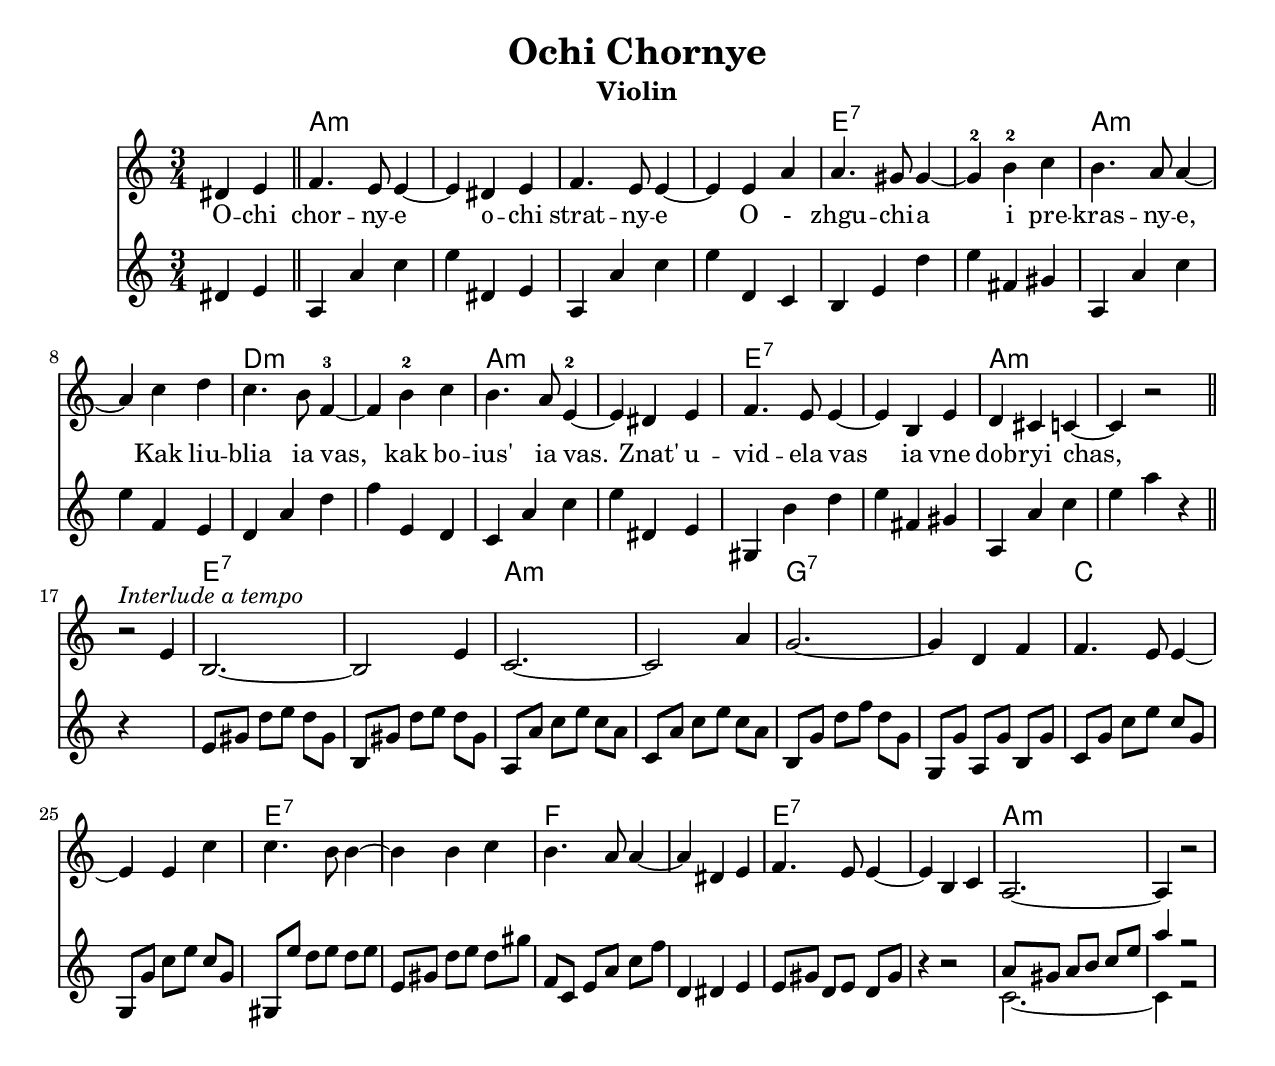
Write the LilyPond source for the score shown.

\version "2.24.0"
\include "english.ly"
%\pointAndClickOff
\paper{
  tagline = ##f
  print-all-headers = ##t
  #(set-paper-size "letter")
}
date = #(strftime "%d-%m-%Y" (localtime (current-time)))

%\markup{ \italic{ " Updated " \date  }  }

%\markup{ Got something to say? }

global = {
  \clef treble
  \key a \minor
  \time 3/4
  \set Score.rehearsalMarkFormatter = #format-mark-box-alphabet
}

%#################################### Melody ########################
melody = \relative c' {
  \global
  \partial 4*2 ds4 e  %lead in notes

  % \repeat volta 2{
  % \mark \default
  \bar "||"
  f4. e8 e4~
  e4 ds e|
  f4. e8 e4~
  e4 e a

  a4. gs8 gs4~|
  gs4-2 b-2 c
  b4. a8 a4~
  a4 c d|

  c4. b8 f4-3~
  f4 b-2 c|
  b4. a8 e4-2~|
  e4 ds e

  f4. e8 e4~
  e4 b e
  d4 cs c~
  c4 r 2 %\parenthesize a
  \bar "||"
  \break
  %} repeat end
  r2^\markup{\italic {"Interlude a tempo"}} e4
  b2.~
  b2 e4
  c2.~
  c2 a'4
  g2.~
  g4 d f
  f4. e8 e4~
  e4 e c'
  c4. b8 b4~
  b4 b c|
  b4. a8 a4~|
  a4 ds, e|
  f4. e8 e4~|
  e4 b c|
  a2.~
  a4 r2|
}
\addlyrics {
  O -- chi chor -- ny -- e
  o -- chi strat -- ny -- e
  O - zhgu -- chi -- a
  i pre -- kras -- ny -- e,
  Kak liu -- blia ia vas,
  kak bo -- ius' ia vas.
  Znat' u -- vid -- ela vas
  ia vne dob -- ryi chas,
}

secund = \relative c' {
  \global
  \partial 4*2 ds4 e  %lead in notes
  a,4 a' c
  e4 ds, e
  a,4 a' c
  e4 d, c

  b4 e d'
  e4 fs, gs  %up 8va from orig.
  a,4 a' c
  e4 f, e

  d4 a' d
  f4 e, d
  c4 a' c

  e4 ds, e
  gs,4 b' d
  e4 fs, gs  %up 8va from orig.
  a,4 a' c
  e4 a r


  % Interlude
  r4*3
  e,8[gs] d'[e] d[gs,]|
  b,8[gs']d'[e] d[gs,]
  a,8[a']c[e]c[a]
  c,8[a']c[e]c[a]

  b,8[g']d'[f]d[g,]
  g,8[g']a,[g']b,[g']
  c,8[g']c[e]c[g]
  g,8[g'] c[e]c[g]

  gs,8[e'']d[e]d[e]
  e,8[gs]d'[e] d[gs]
  f,8[c]e[a]c[f]
  d,4 ds e
  e8[gs]d[e]d[gs]
  r4 r2
  <<
    {
      a8[gs]a[b]c[e]
      a4 r2
    } \\
    {c,,2.~ c4 r2}
  >>
}


%################################# Chords #######################
harmonies = \chordmode {
  \skip 2
  a4*12:m
  e4*6:7
  a4*6:m
  d4*6:m
  a4*6:m
  e4*6:7
  a4*6:m
  % Interlude
  s4*3
  e4*6:7
  a4*6:m
  g4*6:7
  c4*6
  e4*6:7
  f4*6
  e4*6:7
  a4*6:m

}



\score {
  <<
    \new ChordNames {
      \set chordChanges = ##f
      \harmonies
    }
    \new Staff
    \melody
    \new Staff \secund
  >>
  \header{
    title= "Ochi Chornye"
    subtitle=""
    composer= ""
    instrument = "Violin"
    arranger= ""
  }
  \midi{\tempo 4 = 120}
  \layout{indent = 1.0\cm}
}
%{
% more verses:
\markup{}
\markup {
  \fill-line {
    \hspace #0.1 % distance from left margin
    \column {
      \line { "1."
	\column {
	  ""
	}
      }
      \hspace #0.2 % vertical distance between verses
      \line { "2."
	\column {
	 ""
	}
      }
    }
    \hspace #0.1  % horiz. distance between columns
    \column {
      \line { "3."
	\column {
	  ""
	}
      }
      \hspace #0.2 % distance between verses
      \line { "4."
	\column {
	 ""
	}
      }
    }
    \hspace #0.1 % distance to right margin
  }
}

%}
